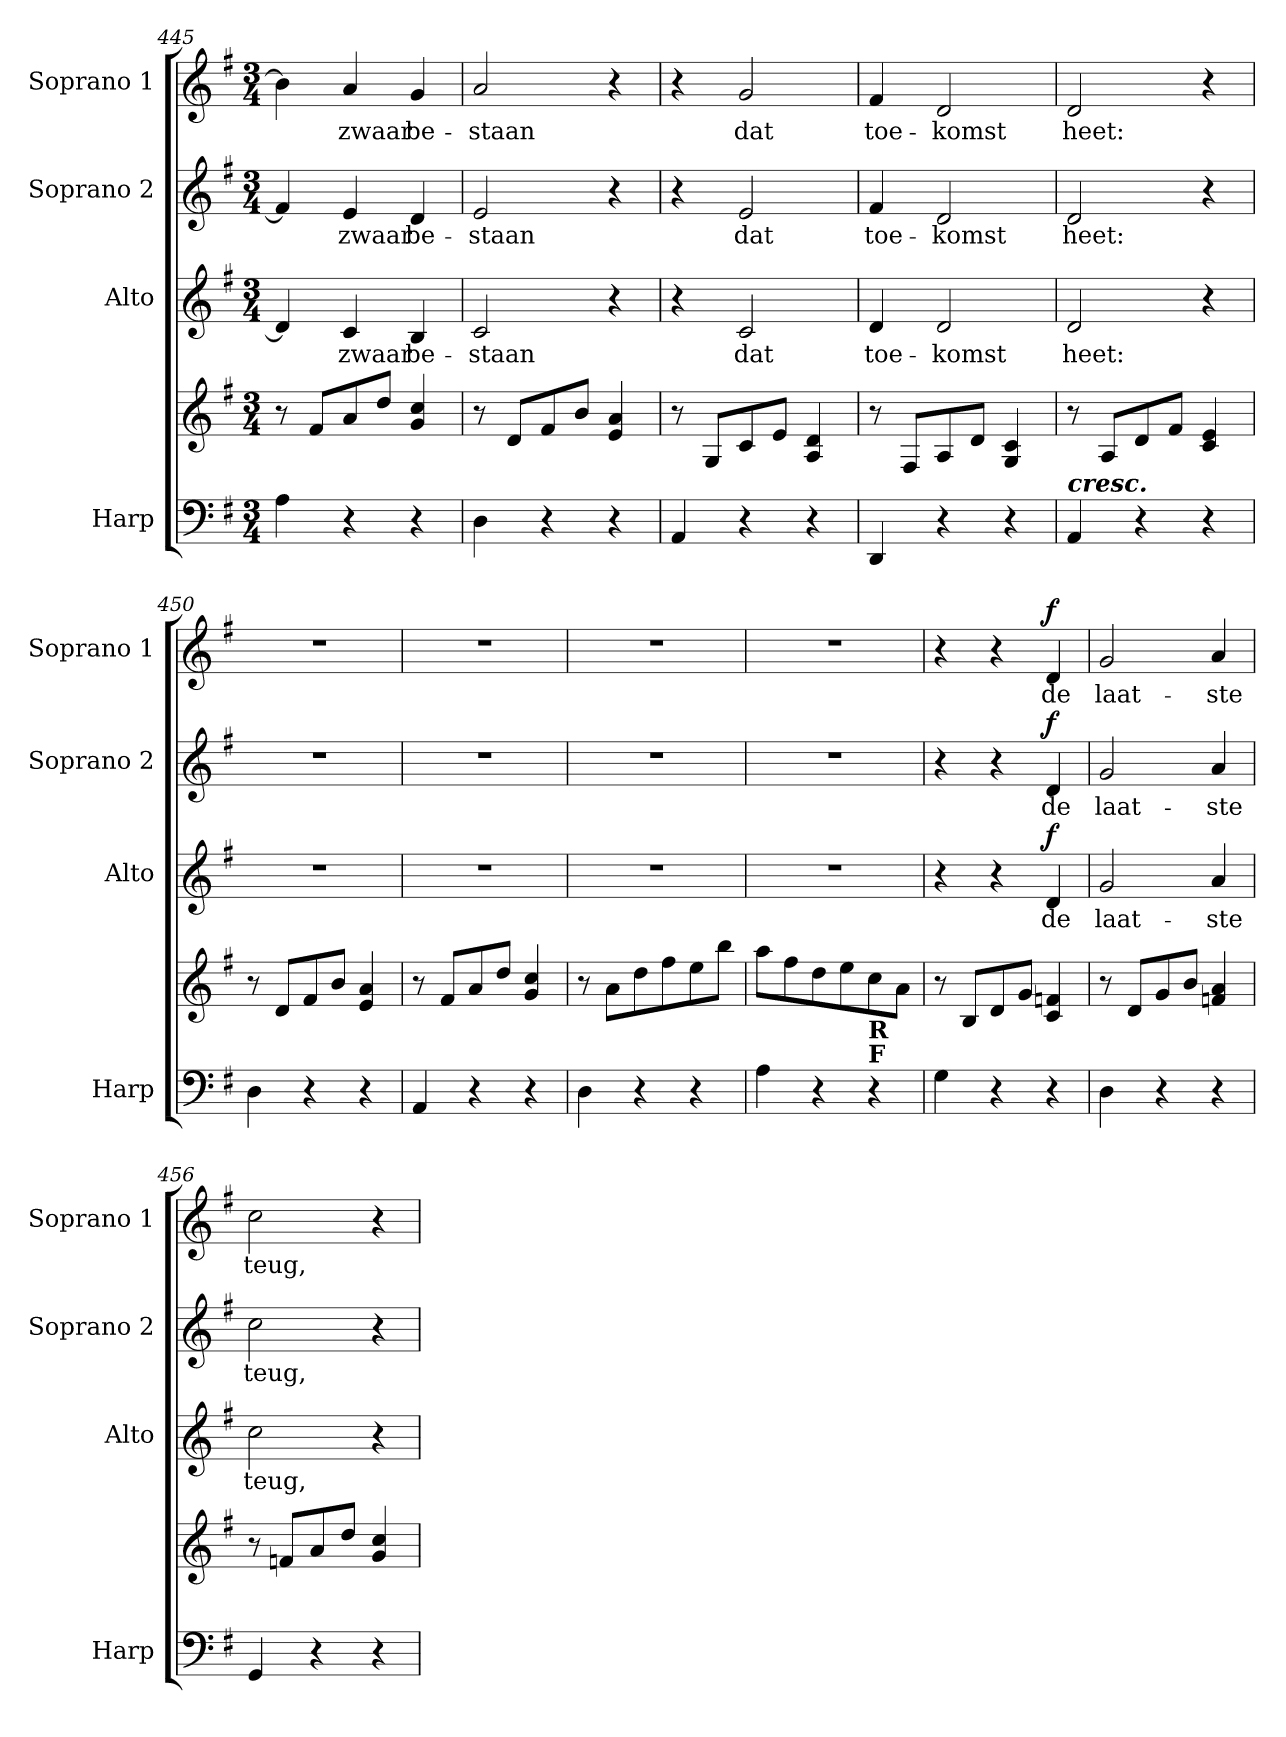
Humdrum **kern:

**kern	**kern	**kern	**text	**dynam	**kern	**text	**dynam	**kern	**text	**dynam
*part4	*part4	*part3	*part3	*part3	*part2	*part2	*part2	*part1	*part1	*part1
*staff5	*staff4	*staff3	*staff3	*staff3	*staff2	*staff2	*staff2	*staff1	*staff1	*staff1
*I"Harp	*	*I"Alto	*	*	*I"Soprano 2	*	*	*I"Soprano 1	*	*
*I'Harp	*	*I'Alto	*	*	*I'Soprano 2	*	*	*I'Soprano 1	*	*
!!LO:LB:g=z
*clefF4	*clefG2	*clefG2	*	*	*clefG2	*	*	*clefG2	*	*
*k[f#]	*k[f#]	*k[f#]	*	*	*k[f#]	*	*	*k[f#]	*	*
*G:	*G:	*G:	*	*	*G:	*	*	*G:	*	*
*M3/4	*M3/4	*M3/4	*	*	*M3/4	*	*	*M3/4	*	*
=445	=445	=445	=445	=445	=445	=445	=445	=445	=445	=445
4A\	8r	4d/]	.	.	4f#/]	.	.	4b\]	.	.
.	8f#/L	.	.	.	.	.	.	.	.	.
!	!	!	!LO:LY:b	!	!	!LO:LY:b	!	!	!LO:LY:b	!
4r	8a/	4c/	-zwaar	.	4e/	-zwaar	.	4a/	-zwaar	.
.	8dd/J	.	.	.	.	.	.	.	.	.
!	!	!	!LO:LY:b	!	!	!LO:LY:b	!	!	!LO:LY:b	!
4r	4g/ 4cc/	4B/	be-	.	4d/	be-	.	4g/	be-	.
=446	=446	=446	=446	=446	=446	=446	=446	=446	=446	=446
!	!	!	!LO:LY:b	!	!	!LO:LY:b	!	!	!LO:LY:b	!
4D\	8r	2c/	-staan	.	2e/	-staan	.	2a/	-staan	.
.	8d/L	.	.	.	.	.	.	.	.	.
4r	8f#/	.	.	.	.	.	.	.	.	.
.	8b/J	.	.	.	.	.	.	.	.	.
4r	4e/ 4a/	4r	.	.	4r	.	.	4r	.	.
=447	=447	=447	=447	=447	=447	=447	=447	=447	=447	=447
4AA/	8r	4r	.	.	4r	.	.	4r	.	.
.	8G/L	.	.	.	.	.	.	.	.	.
!	!	!	!LO:LY:b	!	!	!LO:LY:b	!	!	!LO:LY:b	!
4r	8c/	2c/	dat	.	2e/	dat	.	2g/	dat	.
.	8e/J	.	.	.	.	.	.	.	.	.
4r	4A/ 4d/	.	.	.	.	.	.	.	.	.
=448	=448	=448	=448	=448	=448	=448	=448	=448	=448	=448
!	!	!	!LO:LY:b	!	!	!LO:LY:b	!	!	!LO:LY:b	!
4DD/	8r	4d/	toe-	.	4f#/	toe-	.	4f#/	toe-	.
.	8F#/L	.	.	.	.	.	.	.	.	.
!	!	!	!LO:LY:b	!	!	!LO:LY:b	!	!	!LO:LY:b	!
4r	8A/	2d/	-komst	.	2d/	-komst	.	2d/	-komst	.
.	8d/J	.	.	.	.	.	.	.	.	.
4r	4G/ 4c/	.	.	.	.	.	.	.	.	.
=449	=449	=449	=449	=449	=449	=449	=449	=449	=449	=449
!LO:TX:a:Bi:t=cresc.	!	!	!	!	!	!	!	!	!	!
!	!	!	!LO:LY:b	!	!	!LO:LY:b	!	!	!LO:LY:b	!
4AA/	8r	2d/	heet:	.	2d/	heet:	.	2d/	heet:	.
.	8A/L	.	.	.	.	.	.	.	.	.
4r	8d/	.	.	.	.	.	.	.	.	.
.	8f#/J	.	.	.	.	.	.	.	.	.
4r	4c/ 4e/	4r	.	.	4r	.	.	4r	.	.
=450	=450	=450	=450	=450	=450	=450	=450	=450	=450	=450
!	!	!LO:N:vis=1	!	!	!LO:N:vis=1	!	!	!LO:N:vis=1	!	!
4D\	8r	2.r	.	.	2.r	.	.	2.r	.	.
.	8d/L	.	.	.	.	.	.	.	.	.
4r	8f#/	.	.	.	.	.	.	.	.	.
.	8b/J	.	.	.	.	.	.	.	.	.
4r	4e/ 4a/	.	.	.	.	.	.	.	.	.
!!LO:LB:g=z
=451	=451	=451	=451	=451	=451	=451	=451	=451	=451	=451
!	!	!LO:N:vis=1	!	!	!LO:N:vis=1	!	!	!LO:N:vis=1	!	!
4AA/	8r	2.r	.	.	2.r	.	.	2.r	.	.
.	8f#/L	.	.	.	.	.	.	.	.	.
4r	8a/	.	.	.	.	.	.	.	.	.
.	8dd/J	.	.	.	.	.	.	.	.	.
4r	4g/ 4cc/	.	.	.	.	.	.	.	.	.
=452	=452	=452	=452	=452	=452	=452	=452	=452	=452	=452
!	!	!LO:N:vis=1	!	!	!LO:N:vis=1	!	!	!LO:N:vis=1	!	!
4D\	8r	2.r	.	.	2.r	.	.	2.r	.	.
.	8a\L	.	.	.	.	.	.	.	.	.
4r	8dd\	.	.	.	.	.	.	.	.	.
.	8ff#\	.	.	.	.	.	.	.	.	.
4r	8ee\	.	.	.	.	.	.	.	.	.
.	8bb\J	.	.	.	.	.	.	.	.	.
=453	=453	=453	=453	=453	=453	=453	=453	=453	=453	=453
!	!	!LO:N:vis=1	!	!	!LO:N:vis=1	!	!	!LO:N:vis=1	!	!
4A\	8aa\L	2.r	.	.	2.r	.	.	2.r	.	.
.	8ff#\	.	.	.	.	.	.	.	.	.
4r	8dd\	.	.	.	.	.	.	.	.	.
.	8ee\	.	.	.	.	.	.	.	.	.
!LO:TX:a:B:t=F	!	!	!	!	!	!	!	!	!	!
!LO:TX:a:B:t=R	!	!	!	!	!	!	!	!	!	!
4r	8cc\	.	.	.	.	.	.	.	.	.
.	8a\J	.	.	.	.	.	.	.	.	.
=454	=454	=454	=454	=454	=454	=454	=454	=454	=454	=454
4G\	8r	4r	.	.	4r	.	.	4r	.	.
.	8B/L	.	.	.	.	.	.	.	.	.
4r	8d/	4r	.	.	4r	.	.	4r	.	.
.	8g/J	.	.	.	.	.	.	.	.	.
!	!	!	!LO:LY:b	!LO:DY:a	!	!LO:LY:b	!LO:DY:a	!	!LO:LY:b	!LO:DY:a
4r	4c/ 4fn/	4d/	de	f	4d/	de	f	4d/	de	f
=455	=455	=455	=455	=455	=455	=455	=455	=455	=455	=455
!	!	!	!LO:LY:b	!	!	!LO:LY:b	!	!	!LO:LY:b	!
4D\	8r	2g/	laat-	.	2g/	laat-	.	2g/	laat-	.
.	8d/L	.	.	.	.	.	.	.	.	.
4r	8g/	.	.	.	.	.	.	.	.	.
.	8b/J	.	.	.	.	.	.	.	.	.
!	!	!	!LO:LY:b	!	!	!LO:LY:b	!	!	!LO:LY:b	!
4r	4fn/ 4a/	4a/	-ste	.	4a/	-ste	.	4a/	-ste	.
=456	=456	=456	=456	=456	=456	=456	=456	=456	=456	=456
!	!	!	!LO:LY:b	!	!	!LO:LY:b	!	!	!LO:LY:b	!
4GG/	8r	2cc\	teug,	.	2cc\	teug,	.	2cc\	teug,	.
.	8fn/L	.	.	.	.	.	.	.	.	.
4r	8a/	.	.	.	.	.	.	.	.	.
.	8dd/J	.	.	.	.	.	.	.	.	.
4r	4g/ 4cc/	4r	.	.	4r	.	.	4r	.	.
=	=	=	=	=	=	=	=	=	=	=
*-	*-	*-	*-	*-	*-	*-	*-	*-	*-	*-
